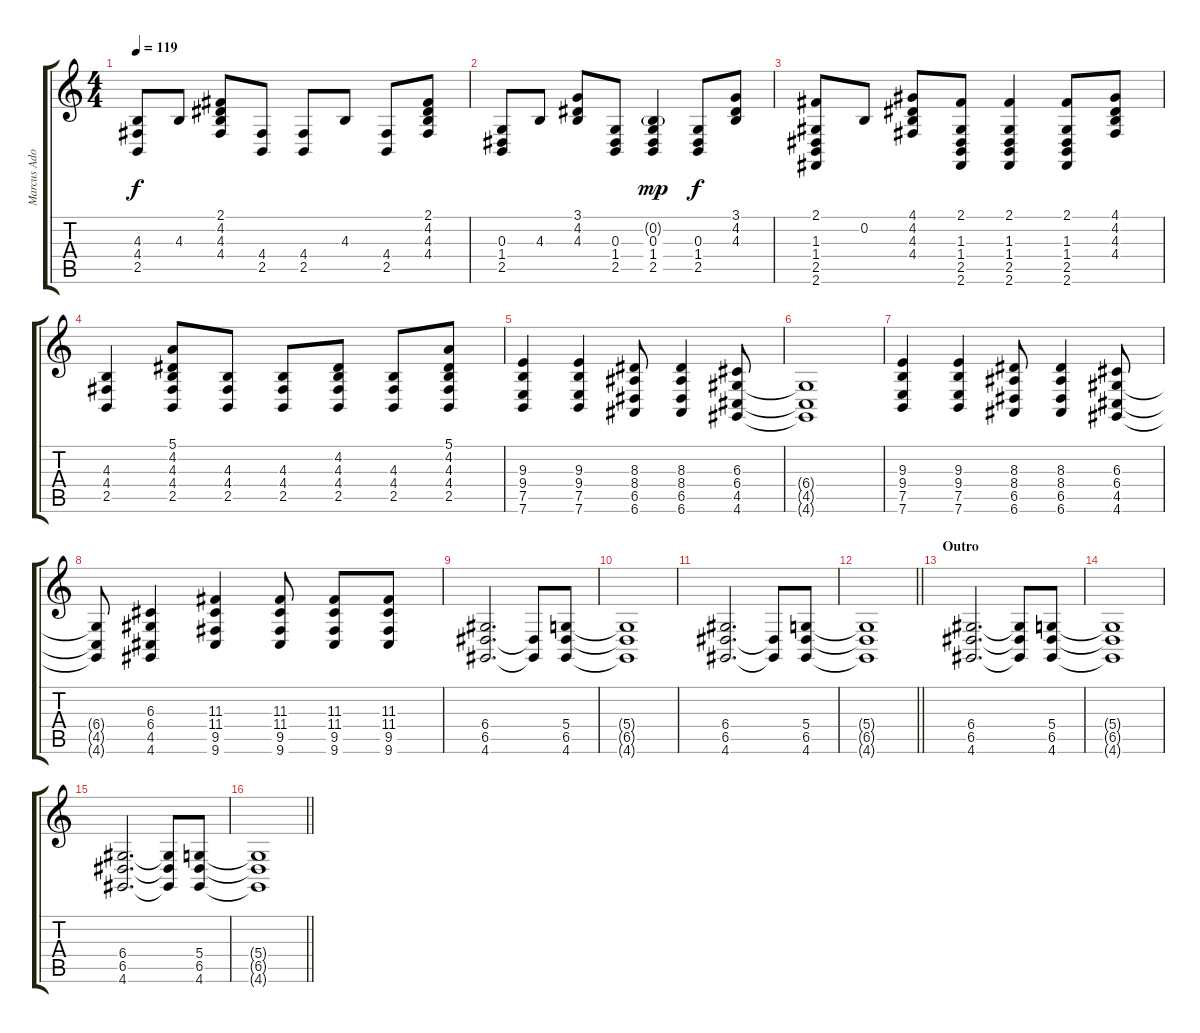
\track ("Marcus Adoro(Synth)" "Marcus Ado") {instrument lead8bassandlead}
\staff {score tabs}
\tuning (E4 B3 G3 D3 A2 E2) {hide}
\ts (4 4)
\tempo 119
\clef g2
\ks c
(4.3 4.4 2.5).8{dy f} 4.3.8 (2.1 4.2 4.3 4.4).8 (4.4 2.5).8 (4.4 2.5).8 4.3.8 (4.4 2.5).8 (2.1 4.2 4.3 4.4).8 |
(0.3 1.4 2.5).8 4.3.8 (3.1 4.2 4.3).8 (0.3 1.4 2.5).8 (0.2{g} 0.3 1.4 2.5).4{dy mp} (0.3 1.4 2.5).8{dy f} (3.1 4.2 4.3).8 |
(2.1 1.3 1.4 2.5 2.6).8 0.2.8 (4.1 4.2 4.3 4.4).8 (2.1 1.3 1.4 2.5 2.6).8 (2.1 1.3 1.4 2.5 2.6).4 (2.1 1.3 1.4 2.5 2.6).8 (4.1 4.2 4.3 4.4).8 |
(4.3 4.4 2.5).4 (5.1 4.2 4.3 4.4 2.5).8 (4.3 4.4 2.5).8 (4.3 4.4 2.5).8 (4.2 4.3 4.4 2.5).8 (4.3 4.4 2.5).8 (5.1 4.2 4.3 4.4 2.5).8 |
(9.3 9.4 7.5 7.6).4 (9.3 9.4 7.5 7.6).4 (8.3 8.4 6.5 6.6).8 (8.3 8.4 6.5 6.6).4 (6.3 6.4 4.5 4.6).8 |
(6.4{t} 4.5{t} 4.6{t}).1 |
(9.3 9.4 7.5 7.6).4 (9.3 9.4 7.5 7.6).4 (8.3 8.4 6.5 6.6).8 (8.3 8.4 6.5 6.6).4 (6.3 6.4 4.5 4.6).8 |
(6.4{t} 4.5{t} 4.6{t}).8 (6.3 6.4 4.5 4.6).4 (11.3 11.4 9.5 9.6).4 (11.3 11.4 9.5 9.6).8 (11.3 11.4 9.5 9.6).8 (11.3 11.4 9.5 9.6).8 |
(6.4 6.5 4.6).2{d} (6.5{t} 4.6{t}).8 (5.4 6.5 4.6).8 |
(5.4{t} 6.5{t} 4.6{t}).1 |
(6.4 6.5 4.6).2{d} (6.5{t} 4.6{t}).8 (5.4 6.5 4.6).8 |
\barLineRight lightlight
(5.4{t} 6.5{t} 4.6{t}).1 |
\section ("" "Outro")
(6.4 6.5 4.6).2{d} (6.4{t} 6.5{t} 4.6{t}).8 (5.4 6.5 4.6).8 |
(5.4{t} 6.5{t} 4.6{t}).1 |
(6.4 6.5 4.6).2{d} (6.4{t} 6.5{t} 4.6{t}).8 (5.4 6.5 4.6).8 |
\barLineRight lightlight
(5.4{t} 6.5{t} 4.6{t}).1
